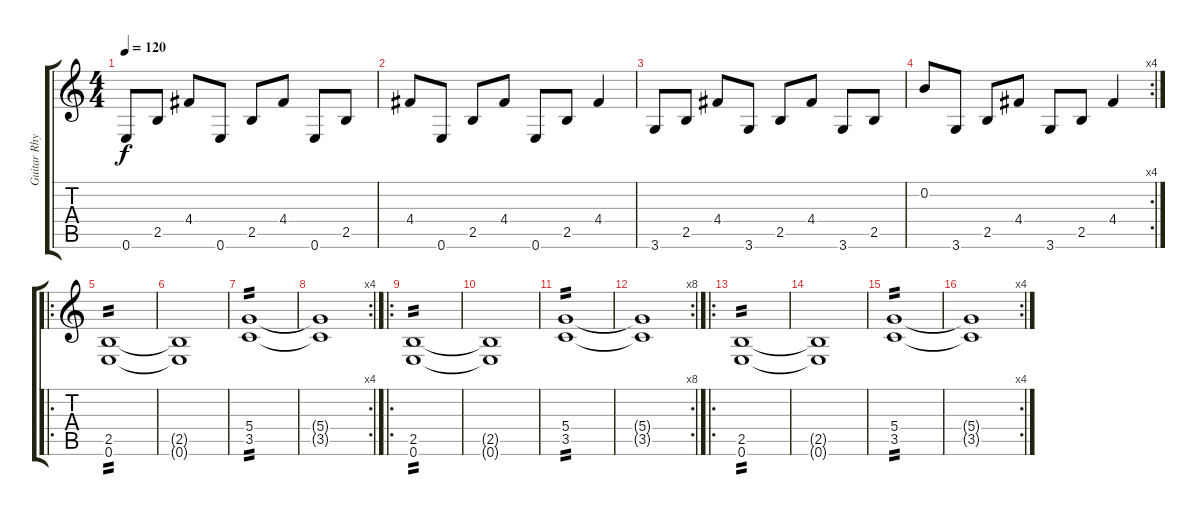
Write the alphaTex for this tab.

\track ("Guitar Rhytmic" "Guitar Rhy") {instrument distortionguitar}
\staff {score tabs}
\tuning (E4 B3 G3 D3 A2 E2) {hide}
\ts (4 4)
\tempo 120
\clef g2
\ks c
0.6.8{dy f} 2.5.8 4.4.8 0.6.8 2.5.8 4.4.8 0.6.8 2.5.8 |
4.4.8 0.6.8 2.5.8 4.4.8 0.6.8 2.5.8 4.4.4 |
3.6.8 2.5.8 4.4.8 3.6.8 2.5.8 4.4.8 3.6.8 2.5.8 |
\rc 4
0.2.8 3.6.8 2.5.8 4.4.8 3.6.8 2.5.8 4.4.4 |
\ro
(2.5 0.6).1{tp 2} |
(2.5{t} 0.6{t}).1 |
(5.4 3.5).1{tp 2} |
\rc 4
(5.4{t} 3.5{t}).1 |
\ro
(2.5 0.6).1{tp 2} |
(2.5{t} 0.6{t}).1 |
(5.4 3.5).1{tp 2} |
\rc 8
(5.4{t} 3.5{t}).1 |
\ro
(2.5 0.6).1{tp 2} |
(2.5{t} 0.6{t}).1 |
(5.4 3.5).1{tp 2} |
\rc 4
(5.4{t} 3.5{t}).1
